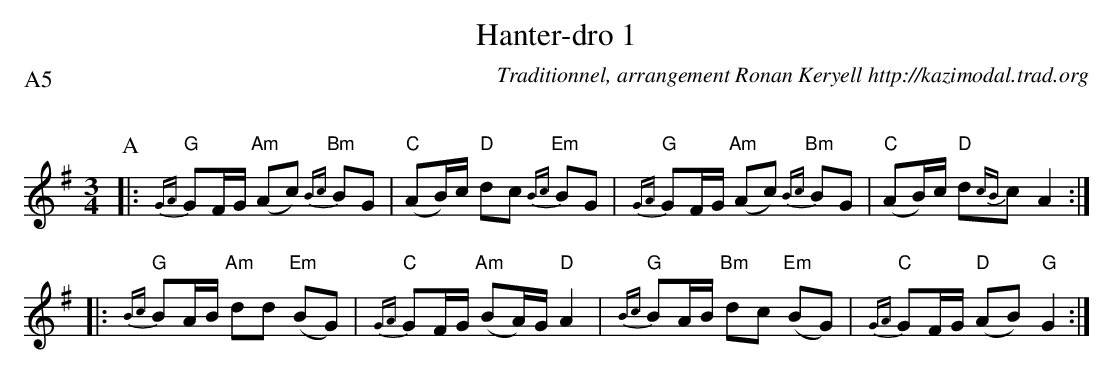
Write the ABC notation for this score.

X:1
T:Hanter-dro 1
C:Traditionnel, arrangement Ronan Keryell http://kazimodal.trad.org
Q:C2=116
P:A5
M:3/4
K:G
P:A
|: "G"{GA}GF/2G/2 "Am"(Ac) "Bm"{Bc}BG | "C"(AB/2)c/2 "D"dc "Em"{Bc}BG |\
"G"{GA}GF/2G/2 "Am"(Ac) "Bm"{Bc}BG | "C"(AB/2)c/2 "D"d{cB}c A2 :|
|: "G"{Bc}BA/2B/2 "Am"dd "Em"(BG) | "C"{GA}GF/2G/2 "Am"(BA/2)G/2 "D"A2 |\
"G"{Bc}BA/2B/2 "Bm"dc "Em"(BG) | "C"{GA}GF/2G/2 "D"(AB) "G"G2 :|
\bigskip
